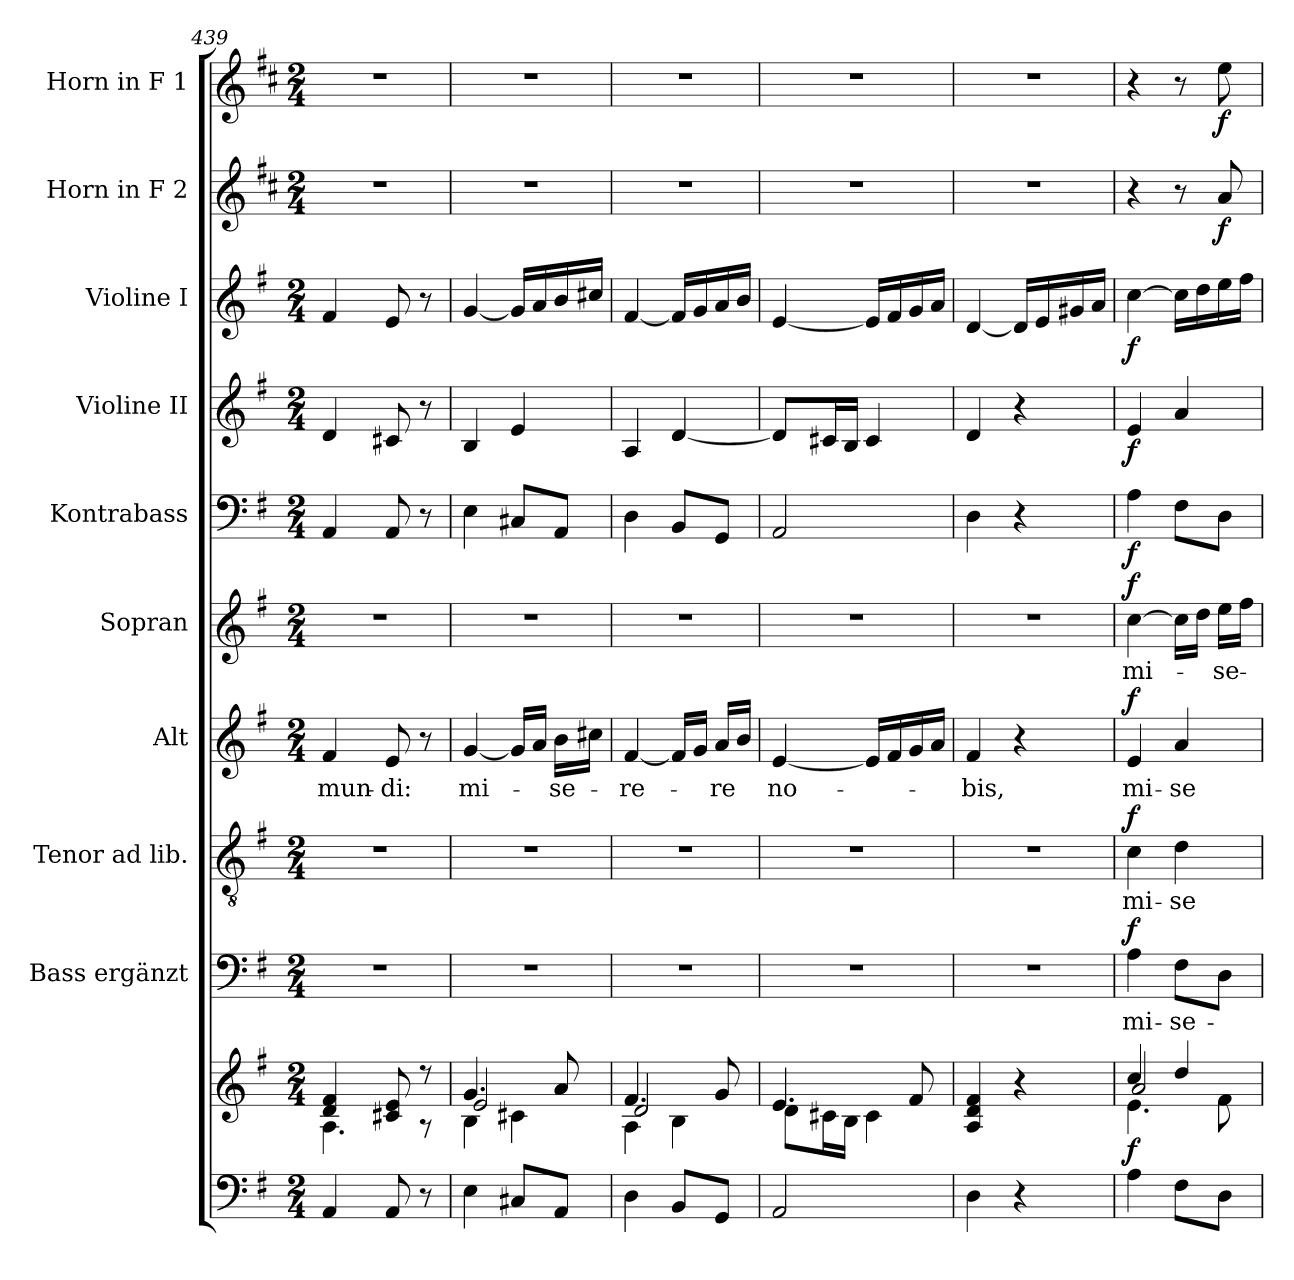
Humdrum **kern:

**kern	**kern	**dynam	**kern	**text	**dynam	**kern	**text	**dynam	**kern	**text	**dynam	**kern	**text	**dynam	**kern	**dynam	**kern	**dynam	**kern	**dynam	**kern	**dynam	**kern	**dynam
*part10	*part10	*part10	*part9	*part9	*part9	*part8	*part8	*part8	*part7	*part7	*part7	*part6	*part6	*part6	*part5	*part5	*part4	*part4	*part3	*part3	*part2	*part2	*part1	*part1
*staff11	*staff10	*staff10/11	*staff9	*staff9	*staff9	*staff8	*staff8	*staff8	*staff7	*staff7	*staff7	*staff6	*staff6	*staff6	*staff5	*staff5	*staff4	*staff4	*staff3	*staff3	*staff2	*staff2	*staff1	*staff1
*	*	*	*I"Bass ergänzt	*	*	*I"Tenor ad lib.	*	*	*I"Alt	*	*	*I"Sopran	*	*	*I"Kontrabass	*	*I"Violine II	*	*I"Violine I	*	*I"Horn in F 2	*	*I"Horn in F 1	*
*	*	*	*I'B.	*	*	*I'T.	*	*	*I'A.	*	*	*I'S.	*	*	*I'Kb.	*	*I'Vl. II	*	*I'Vl. I	*	*	*	*	*
*clefF4	*clefG2	*	*clefF4	*	*	*clefGv2	*	*	*clefG2	*	*	*clefG2	*	*	*clefF4	*	*clefG2	*	*clefG2	*	*clefG2	*	*clefG2	*
*	*	*	*	*	*	*	*	*	*	*	*	*	*	*	*ITrd7c12	*	*	*	*	*	*ITrd4c7	*	*ITrd4c7	*
*k[f#]	*k[f#]	*	*k[f#]	*	*	*k[f#]	*	*	*k[f#]	*	*	*k[f#]	*	*	*k[f#]	*	*k[f#]	*	*k[f#]	*	*k[f#]	*	*k[f#]	*
*G:	*G:	*	*G:	*	*	*G:	*	*	*G:	*	*	*G:	*	*	*G:	*	*G:	*	*G:	*	*G:	*	*G:	*
*M2/4	*M2/4	*	*M2/4	*	*	*M2/4	*	*	*M2/4	*	*	*M2/4	*	*	*M2/4	*	*M2/4	*	*M2/4	*	*M2/4	*	*M2/4	*
=439	=439	=439	=439	=439	=439	=439	=439	=439	=439	=439	=439	=439	=439	=439	=439	=439	=439	=439	=439	=439	=439	=439	=439	=439
*	*^	*	*	*	*	*	*	*	*	*	*	*	*	*	*	*	*	*	*	*	*	*	*	*
!	!	!	!	!	!	!	!	!	!	!	!LO:LY:b	!	!	!	!	!	!	!	!	!	!	!	!	!	!
4AA/	4d/ 4f#/	4.A\	.	2r	.	.	2r	.	.	4f#/	mun-	.	2r	.	.	4AAA/	.	4d/	.	4f#/	.	2r	.	2r	.
!	!	!	!	!	!	!	!	!	!	!	!LO:LY:b	!	!	!	!	!	!	!	!	!	!	!	!	!	!
8AA/	8c#X/ 8e/	.	.	.	.	.	.	.	.	8e/	-di:	.	.	.	.	8AAA/	.	8c#X/	.	8e/	.	.	.	.	.
8r	8r	8r	.	.	.	.	.	.	.	8r	.	.	.	.	.	8r	.	8r	.	8r	.	.	.	.	.
=440	=440	=440	=440	=440	=440	=440	=440	=440	=440	=440	=440	=440	=440	=440	=440	=440	=440	=440	=440	=440	=440	=440	=440	=440	=440
*	*	*^	*	*	*	*	*	*	*	*	*	*	*	*	*	*	*	*	*	*	*	*	*	*	*
!	!	!	!	!	!	!	!	!	!	!	!	!LO:LY:b	!	!	!	!	!	!	!	!	!	!	!	!	!	!
4E\	4.g/	4B\	2e/	.	2r	.	.	2r	.	.	[4g/	mi-	.	2r	.	.	4EE\	.	4B/	.	[4g/	.	2r	.	2r	.
8C#X/L	.	4c#X\	.	.	.	.	.	.	.	.	16g/LL]	.	.	.	.	.	8CC#X/L	.	4e/	.	16g/LL]	.	.	.	.	.
.	.	.	.	.	.	.	.	.	.	.	16a/JJ	.	.	.	.	.	.	.	.	.	16a/	.	.	.	.	.
!	!	!	!	!	!	!	!	!	!	!	!	!LO:LY:b	!	!	!	!	!	!	!	!	!	!	!	!	!	!
8AA/J	8a/	.	.	.	.	.	.	.	.	.	16b\LL	-se-	.	.	.	.	8AAA/J	.	.	.	16b/	.	.	.	.	.
.	.	.	.	.	.	.	.	.	.	.	16cc#X\JJ	.	.	.	.	.	.	.	.	.	16cc#X/JJ	.	.	.	.	.
!!LO:PB:g=z
=441	=441	=441	=441	=441	=441	=441	=441	=441	=441	=441	=441	=441	=441	=441	=441	=441	=441	=441	=441	=441	=441	=441	=441	=441	=441	=441
!	!	!	!	!	!	!	!	!	!	!	!	!LO:LY:b	!	!	!	!	!	!	!	!	!	!	!	!	!	!
4D\	4.f#/	4A\	2d/	.	2r	.	.	2r	.	.	[4f#/	-re-	.	2r	.	.	4DD\	.	4A/	.	[4f#/	.	2r	.	2r	.
8BB/L	.	4B\	.	.	.	.	.	.	.	.	16f#/LL]	.	.	.	.	.	8BBB/L	.	[4d/	.	16f#/LL]	.	.	.	.	.
.	.	.	.	.	.	.	.	.	.	.	16g/JJ	.	.	.	.	.	.	.	.	.	16g/	.	.	.	.	.
!	!	!	!	!	!	!	!	!	!	!	!	!LO:LY:b	!	!	!	!	!	!	!	!	!	!	!	!	!	!
8GG/J	8g/	.	.	.	.	.	.	.	.	.	16a/LL	-re	.	.	.	.	8GGG/J	.	.	.	16a/	.	.	.	.	.
.	.	.	.	.	.	.	.	.	.	.	16b/JJ	.	.	.	.	.	.	.	.	.	16b/JJ	.	.	.	.	.
*	*	*v	*v	*	*	*	*	*	*	*	*	*	*	*	*	*	*	*	*	*	*	*	*	*	*	*
=442	=442	=442	=442	=442	=442	=442	=442	=442	=442	=442	=442	=442	=442	=442	=442	=442	=442	=442	=442	=442	=442	=442	=442	=442	=442
!	!	!	!	!	!	!	!	!	!	!	!LO:LY:b	!	!	!	!	!	!	!	!	!	!	!	!	!	!
2AA/	4.e/	8d\L	.	2r	.	.	2r	.	.	[4e/	no-	.	2r	.	.	2AAA/	.	8d/L]	.	[4e/	.	2r	.	2r	.
.	.	16c#X\L	.	.	.	.	.	.	.	.	.	.	.	.	.	.	.	16c#X/L	.	.	.	.	.	.	.
.	.	16B\JJ	.	.	.	.	.	.	.	.	.	.	.	.	.	.	.	16B/JJ	.	.	.	.	.	.	.
.	.	4c#\	.	.	.	.	.	.	.	16e/LL]	.	.	.	.	.	.	.	4c#/	.	16e/LL]	.	.	.	.	.
.	.	.	.	.	.	.	.	.	.	16f#/	.	.	.	.	.	.	.	.	.	16f#/	.	.	.	.	.
.	8f#/	.	.	.	.	.	.	.	.	16g/	.	.	.	.	.	.	.	.	.	16g/	.	.	.	.	.
.	.	.	.	.	.	.	.	.	.	16a/JJ	.	.	.	.	.	.	.	.	.	16a/JJ	.	.	.	.	.
*	*v	*v	*	*	*	*	*	*	*	*	*	*	*	*	*	*	*	*	*	*	*	*	*	*	*
=443	=443	=443	=443	=443	=443	=443	=443	=443	=443	=443	=443	=443	=443	=443	=443	=443	=443	=443	=443	=443	=443	=443	=443	=443
!	!	!	!	!	!	!	!	!	!	!LO:LY:b	!	!	!	!	!	!	!	!	!	!	!	!	!	!
4D\	4A/ 4d/ 4f#/	.	2r	.	.	2r	.	.	4f#/	-bis,	.	2r	.	.	4DD\	.	4d/	.	[4d/	.	2r	.	2r	.
4r	4r	.	.	.	.	.	.	.	4r	.	.	.	.	.	4r	.	4r	.	16d/LL]	.	.	.	.	.
.	.	.	.	.	.	.	.	.	.	.	.	.	.	.	.	.	.	.	16e/	.	.	.	.	.
.	.	.	.	.	.	.	.	.	.	.	.	.	.	.	.	.	.	.	16g#X/	.	.	.	.	.
.	.	.	.	.	.	.	.	.	.	.	.	.	.	.	.	.	.	.	16a/JJ	.	.	.	.	.
=444	=444	=444	=444	=444	=444	=444	=444	=444	=444	=444	=444	=444	=444	=444	=444	=444	=444	=444	=444	=444	=444	=444	=444	=444
*	*^	*	*	*	*	*	*	*	*	*	*	*	*	*	*	*	*	*	*	*	*	*	*	*
*	*	*^	*	*	*	*	*	*	*	*	*	*	*	*	*	*	*	*	*	*	*	*	*	*	*
!	!	!	!	!LO:DY:a=2	!	!LO:LY:b	!LO:DY:a	!	!LO:LY:b	!LO:DY:a	!	!LO:LY:b	!LO:DY:a	!	!LO:LY:b	!LO:DY:a	!	!LO:DY:b	!	!LO:DY:b	!	!LO:DY:b	!	!	!	!
4A\	4cc/	4.e\	2a/	f	4A\	mi-	f	4c\	mi-	f	4e/	mi-	f	[4cc\	mi-	f	4AA\	f	4e/	f	[4cc\	f	4r	.	4r	.
!	!	!	!	!	!	!LO:LY:b	!	!	!LO:LY:b	!	!	!LO:LY:b	!	!	!	!	!	!	!	!	!	!	!	!	!	!
8F#\L	4dd/	.	.	.	8F#\L	-se-	.	4d\	-se-	.	4a/	-se-	.	16cc\LL]	.	.	8FF#\L	.	4a/	.	16cc\LL]	.	8r	.	8r	.
.	.	.	.	.	.	.	.	.	.	.	.	.	.	16dd\JJ	.	.	.	.	.	.	16dd\	.	.	.	.	.
!	!	!	!	!	!	!	!	!	!	!	!	!	!	!	!LO:LY:b	!	!	!	!	!	!	!	!	!LO:DY:b	!	!LO:DY:b
8D\J	.	8f#\	.	.	8D\J	.	.	.	.	.	.	.	.	16ee\LL	-se-	.	8DD\J	.	.	.	16ee\	.	8d/	f	8a\	f
.	.	.	.	.	.	.	.	.	.	.	.	.	.	16ff#\JJ	.	.	.	.	.	.	16ff#\JJ	.	.	.	.	.
*	*v	*v	*v	*	*	*	*	*	*	*	*	*	*	*	*	*	*	*	*	*	*	*	*	*	*	*
=	=	=	=	=	=	=	=	=	=	=	=	=	=	=	=	=	=	=	=	=	=	=	=	=
*-	*-	*-	*-	*-	*-	*-	*-	*-	*-	*-	*-	*-	*-	*-	*-	*-	*-	*-	*-	*-	*-	*-	*-	*-
